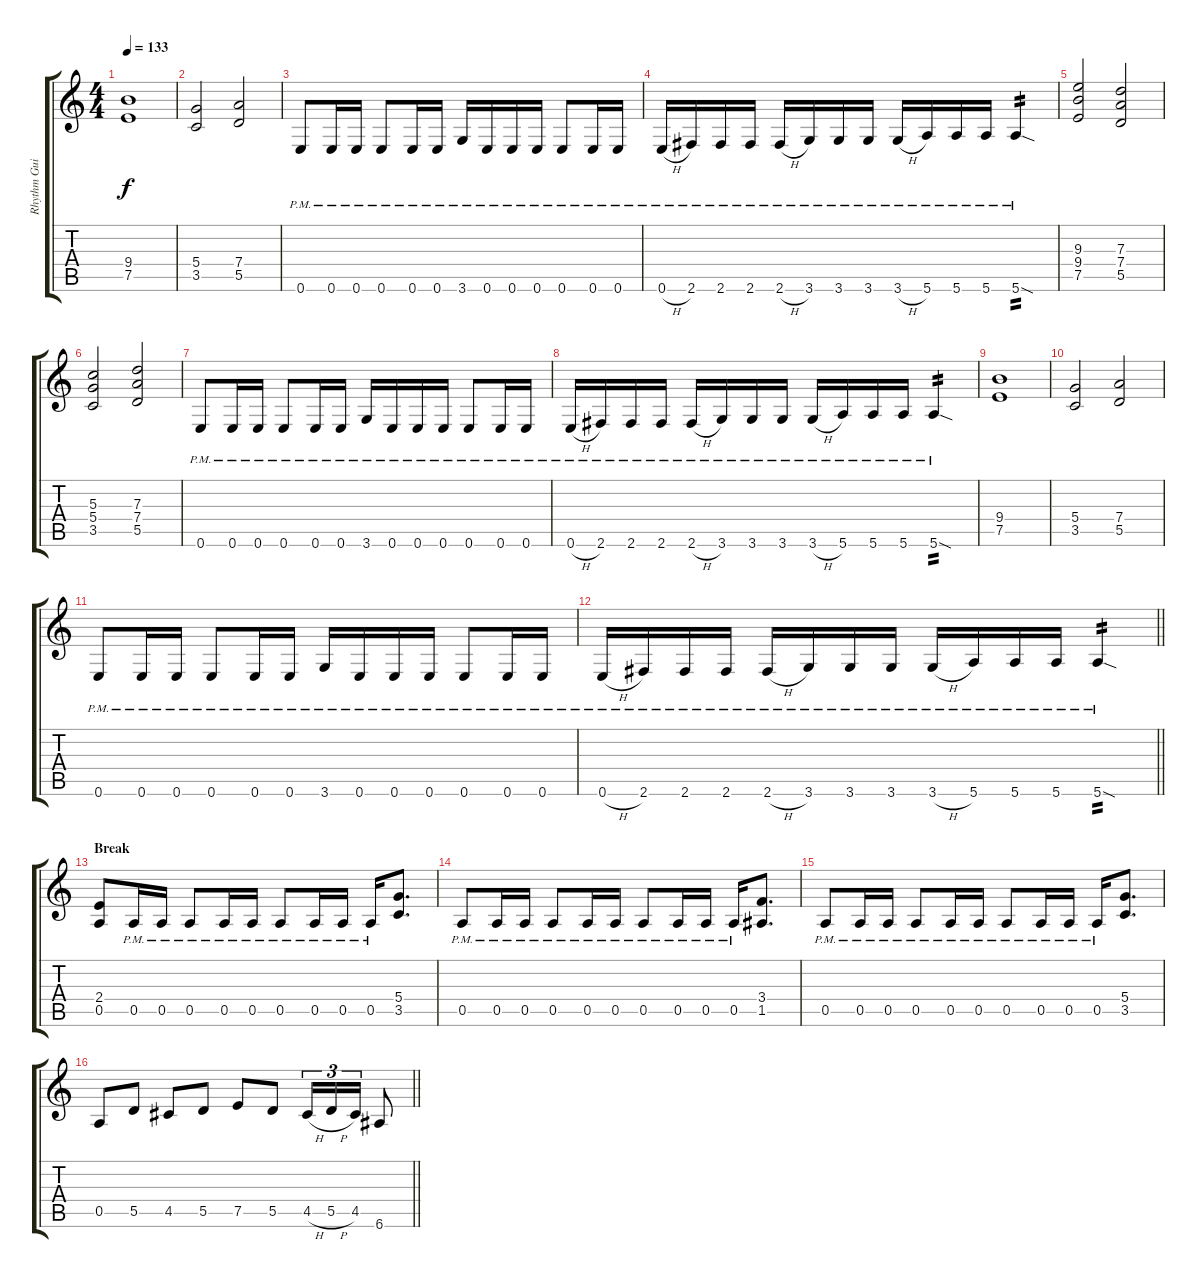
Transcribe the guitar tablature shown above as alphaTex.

\track ("Rhythm Guitar R" "Rhythm Gui") {instrument distortionguitar}
\staff {score tabs}
\tuning (E4 B3 G3 D3 A2 E2) {hide}
\ts (4 4)
\tempo 133
\clef g2
\ks c
(9.4 7.5).1{dy f} |
(5.4 3.5).2 (7.4 5.5).2 |
0.6{pm}.8 0.6{pm}.16 0.6{pm}.16 0.6{pm}.8 0.6{pm}.16 0.6{pm}.16 3.6{pm}.16 0.6{pm}.16 0.6{pm}.16 0.6{pm}.16 0.6{pm}.8 0.6{pm}.16 0.6{pm}.16 |
0.6{h pm}.16 2.6{pm}.16 2.6{pm}.16 2.6{pm}.16 2.6{h pm}.16 3.6{pm}.16 3.6{pm}.16 3.6{pm}.16 3.6{h pm}.16 5.6{pm}.16 5.6{pm}.16 5.6{pm}.16 5.6{sod pm}.4{tp 2} |
(9.3 9.4 7.5).2 (7.3 7.4 5.5).2 |
(5.3 5.4 3.5).2 (7.3 7.4 5.5).2 |
0.6{pm}.8 0.6{pm}.16 0.6{pm}.16 0.6{pm}.8 0.6{pm}.16 0.6{pm}.16 3.6{pm}.16 0.6{pm}.16 0.6{pm}.16 0.6{pm}.16 0.6{pm}.8 0.6{pm}.16 0.6{pm}.16 |
0.6{h pm}.16 2.6{pm}.16 2.6{pm}.16 2.6{pm}.16 2.6{h pm}.16 3.6{pm}.16 3.6{pm}.16 3.6{pm}.16 3.6{h pm}.16 5.6{pm}.16 5.6{pm}.16 5.6{pm}.16 5.6{sod pm}.4{tp 2} |
(9.4 7.5).1 |
(5.4 3.5).2 (7.4 5.5).2 |
0.6{pm}.8 0.6{pm}.16 0.6{pm}.16 0.6{pm}.8 0.6{pm}.16 0.6{pm}.16 3.6{pm}.16 0.6{pm}.16 0.6{pm}.16 0.6{pm}.16 0.6{pm}.8 0.6{pm}.16 0.6{pm}.16 |
\barLineRight lightlight
0.6{h pm}.16 2.6{pm}.16 2.6{pm}.16 2.6{pm}.16 2.6{h pm}.16 3.6{pm}.16 3.6{pm}.16 3.6{pm}.16 3.6{h pm}.16 5.6{pm}.16 5.6{pm}.16 5.6{pm}.16 5.6{sod pm}.4{tp 2} |
\section ("" "Break")
(2.4 0.5).8 0.5{pm}.16 0.5{pm}.16 0.5{pm}.8 0.5{pm}.16 0.5{pm}.16 0.5{pm}.8 0.5{pm}.16 0.5{pm}.16 0.5{pm}.16 (5.4 3.5).8{d} |
0.5{pm}.8 0.5{pm}.16 0.5{pm}.16 0.5{pm}.8 0.5{pm}.16 0.5{pm}.16 0.5{pm}.8 0.5{pm}.16 0.5{pm}.16 0.5{pm}.16 (3.4 1.5).8{d} |
0.5{pm}.8 0.5{pm}.16 0.5{pm}.16 0.5{pm}.8 0.5{pm}.16 0.5{pm}.16 0.5{pm}.8 0.5{pm}.16 0.5{pm}.16 0.5{pm}.16 (5.4 3.5).8{d} |
\barLineRight lightlight
0.5.8 5.5.8 4.5.8 5.5.8 7.5.8 5.5.8 4.5{h}.16{tu (3 2)} 5.5{h}.16{tu (3 2)} 4.5.16{tu (3 2)} 6.6.8
